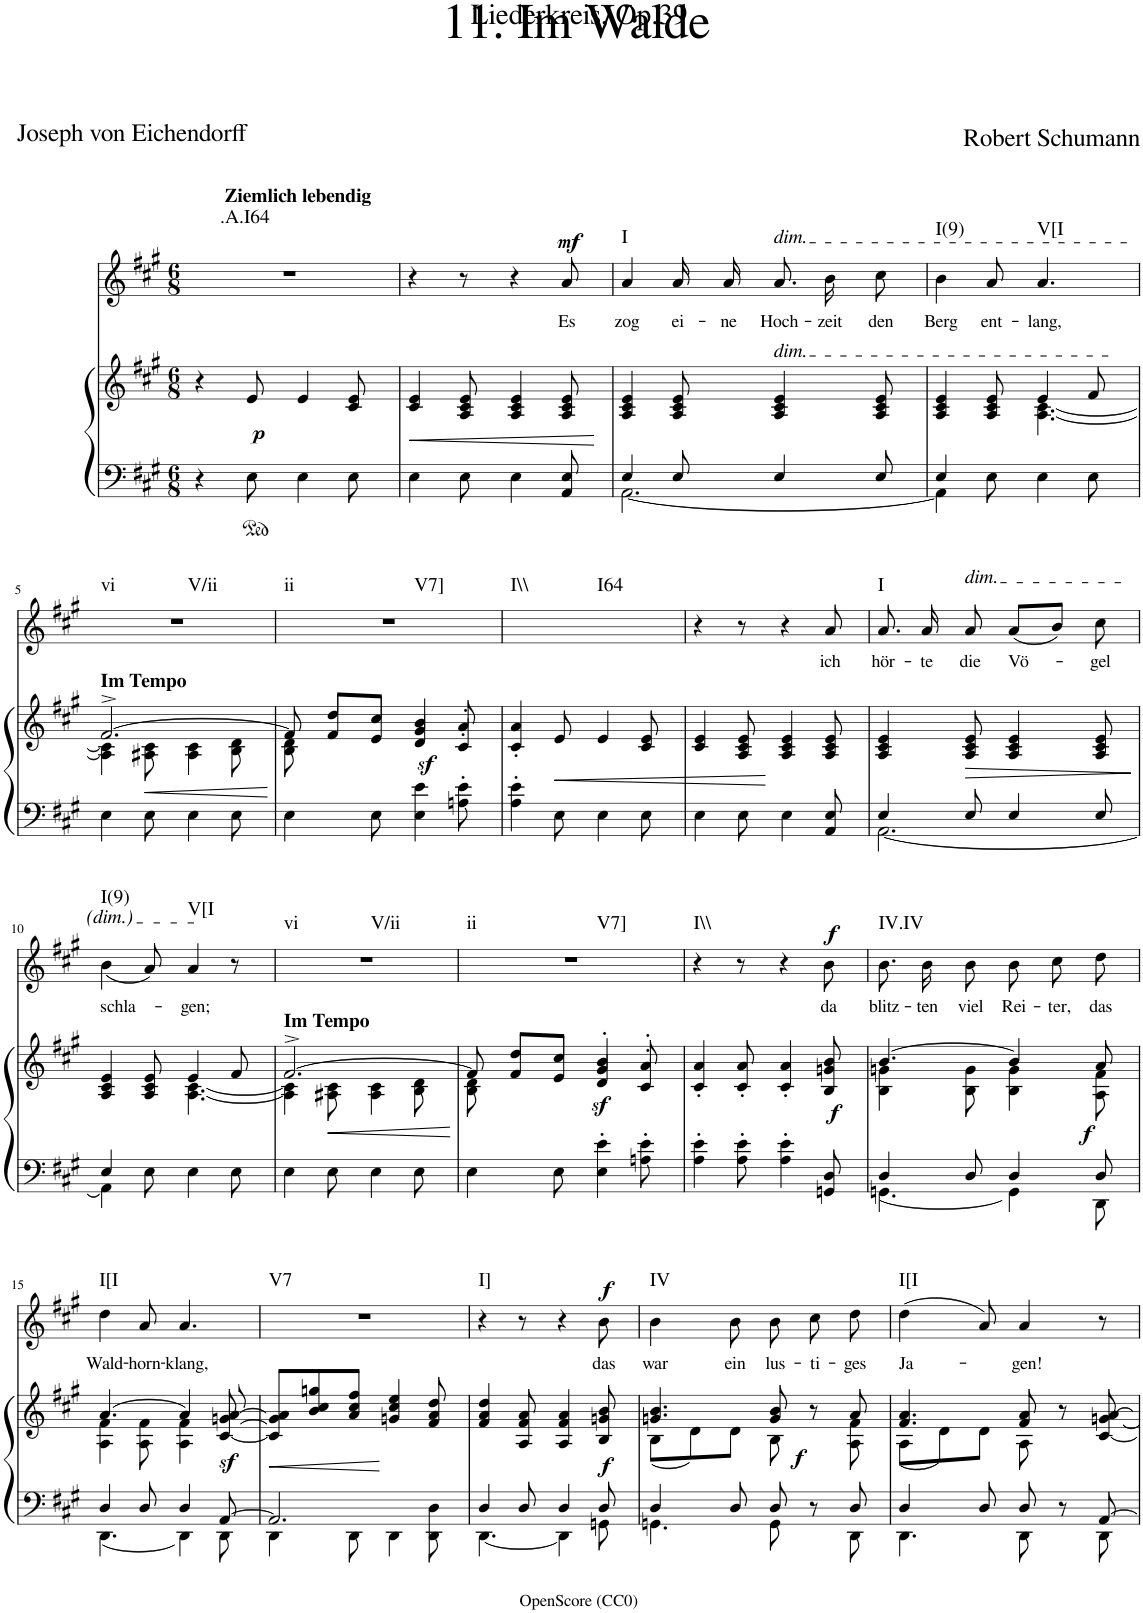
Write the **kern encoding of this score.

**kern	**kern	**dynam	**kern	**text	**dynam	**harte
*part2	*part2	*part2	*part1	*part1	*part1	*part1
*staff3	*staff2	*staff2/3	*staff1	*staff1	*staff1	*
*I"Piano	*	*	*I"Oboe	*	*	*
*I'Pno	*	*	*I'Ob	*	*	*
*clefF4	*clefG2	*	*clefG2	*	*	*
*k[f#c#g#]	*k[f#c#g#]	*	*k[f#c#g#]	*	*	*
*M6/8	*M6/8	*	*M6/8	*	*	*
=1	=1	=1	=1	=1	=1	=1
!	!	!	!LO:TX:a:B:t=Ziemlich lebendig	!	!	!LO:H:kt=.A.I64
4r	4r	.	2.r	.	.	N
!	!	!LO:DY:b	!	!	!	!
8E\	8e/	p	.	.	.	.
4E\	4e/	.	.	.	.	.
8E\	8c#/ 8e/	.	.	.	.	.
=2	=2	=2	=2	=2	=2	=2
!	!	!LO:HP:b	!	!	!	!
4E\	4c#/ 4e/	<	4r	.	.	.
8E\	8A/ 8c#/ 8e/	.	8r	.	.	.
4E\	4A/ 4c#/ 4e/	.	4r	.	.	.
!	!	!	!	!LO:LY:b	!LO:DY:a	!
8AA/ 8E/	8A/ 8c#/ 8e/	.	8a/	Es	mf	.
.	.	[	.	.	.	.
=3	=3	=3	=3	=3	=3	=3
*^	*	*	*	*	*	*
!	!	!	!	!	!LO:LY:b	!	!LO:H:kt=I
4E/	[2.AA\	4A/ 4c#/ 4e/	.	4a/	zog	.	N
!	!	!	!	!	!LO:LY:b	!	!
8E/	.	8A/ 8c#/ 8e/	.	16a/	ei-	.	.
!	!	!	!	!	!LO:LY:b	!	!
.	.	.	.	16a/	-ne	.	.
!	!	!	!	!LO:TX:a:i:t=dim.	!	!	!
!	!	!LO:TX:a:i:t=dim.	!	!	!	!	!
!	!	!	!	!	!LO:LY:b	!	!
4E/	.	4A/ 4c#/ 4e/	.	8.a/	Hoch-	.	.
!	!	!	!	!	!LO:LY:b	!	!
.	.	.	.	16b\	-zeit	.	.
!	!	!	!	!	!LO:LY:b	!	!
8E/	.	8A/ 8c#/ 8e/	.	8cc#\	den	.	.
=4	=4	=4	=4	=4	=4	=4	=4
*	*	*^	*	*	*	*	*
!	!	!	!	!	!	!LO:LY:b	!	!LO:H:kt=I(9)
4E/	4AA\]	4A/ 4c#/ 4e/	4.ryy	.	4b\	Berg	.	N
!	!	!	!	!	!	!LO:LY:b	!	!
8E\	2ryy	8A/ 8c#/ 8e/	.	.	8a/	ent-	.	.
!	!	!	!	!	!	!LO:LY:b	!	!LO:H:kt=V[I
4E\	.	4e/	[4.A\ [4.c#\	.	4.a/	-lang,	.	N
8E\	.	8f#/	.	.	.	.	.	.
*v	*v	*	*	*	*	*	*	*
!!LO:LB:g=z
=5	=5	=5	=5	=5	=5	=5	=5
!	!	!	!	!LO:TX:b:B:t=Im Tempo	!	!	!LO:H:n=1:kt=vi
!	!	!	!	!	!	!	!LO:H:n=2:kt=V/ii
4E\	[2.f#^/	4A\] 4c#\]	.	2.r	.	.	N N
!	!	!	!LO:HP:b	!	!	!	!
8E\	.	8A#X\ 8c#\	<	.	.	.	.
4E\	.	4A#\ 4c#\	.	.	.	.	.
8E\	.	8B\ 8d\	.	.	.	.	.
=6	=6	=6	=6	=6	=6	=6	=6
!	!	!	!	!	!	!	!LO:H:n=1:kt=ii
!	!	!	!	!	!	!	!LO:H:n=2:kt=V7]
4E\	8f#/]	8B\ 8d\	.	2.r	.	.	N N
.	8dd/L	8f#/L	.	.	.	.	.
8E\	8cc#/J	8e/J	.	.	.	.	.
!	!	!	!LO:DY:b	!	!	!	!
4E\ 4e\	4g#/ 4b/	4d/	sf	.	.	.	.
8An\' 8e\'	8a'</	8c#'/	.	.	.	.	.
=7	=7	=7	=7	=7	=7	=7	=7
!	!	!	!	!	!	!	!LO:H:n=1:kt=I\\
!	!	!	!	!	!	!	!LO:H:n=2:kt=I64
*	*v	*v	*	*	*	*	*
4A\' 4e\'	4c#/' 4a/'	.	2.ryy	.	.	N N
!	!	!LO:HP:b	!	!	!	!
8E\	8e/	<	.	.	.	.
4E\	4e/	.	.	.	.	.
8E\	8c#/ 8e/	.	.	.	.	.
=8	=8	=8	=8	=8	=8	=8
4E\	4c#/ 4e/	.	4r	.	.	.
8E\	8A/ 8c#/ 8e/	.	8r	.	.	.
4E\	4A/ 4c#/ 4e/	[	4r	.	.	.
!	!	!	!	!LO:LY:b	!	!
8AA/ 8E/	8A/ 8c#/ 8e/	.	8a/	ich	.	.
=9	=9	=9	=9	=9	=9	=9
*^	*	*	*	*	*	*
!	!	!	!	!	!LO:LY:b	!	!LO:H:kt=I
4E/	[2.AA\	4A/ 4c#/ 4e/	.	8.a/	hör-	.	N
!	!	!	!	!	!LO:LY:b	!	!
.	.	.	.	16a/	-te	.	.
!	!	!	!	!LO:TX:a:i:t=dim.	!	!	!
!	!	!	!LO:HP:b	!	!LO:LY:b	!	!
8E/	.	8A/ 8c#/ 8e/	>	8a/	die	.	.
!	!	!	!	!	!LO:LY:b	!	!
4E/	.	4A/ 4c#/ 4e/	.	(8a/L	Vö-	.	.
.	.	.	.	8b/J)	.	.	.
!	!	!	!	!	!LO:LY:b	!	!
8E/	.	8A/ 8c#/ 8e/	.	8cc#\	-gel	.	.
*v	*v	*	*	*	*	*	*
.	.	[	.	.	.	.
!!LO:LB:g=z
=10	=10	=10	=10	=10	=10	=10
*^	*^	*	*	*	*	*
!	!	!	!	!	!	!LO:LY:b	!	!LO:H:kt=I(9)
4E/	4AA\]	4A/ 4c#/ 4e/	4.ryy	.	(<4b\	schla-	.	N
8E\	2ryy	8A/ 8c#/ 8e/	.	.	8a/)	.	.	.
!	!	!	!	!	!	!LO:LY:b	!	!LO:H:kt=V[I
4E\	.	4e/	[4.A\ [4.c#\	.	4a/	-gen;	.	N
8E\	.	8f#/	.	.	8r	.	.	.
*v	*v	*	*	*	*	*	*	*
=11	=11	=11	=11	=11	=11	=11	=11
!	!	!	!	!LO:TX:b:B:t=Im Tempo	!	!	!LO:H:n=1:kt=vi
!	!	!	!	!	!	!	!LO:H:n=2:kt=V/ii
4E\	[2.f#^/	4A\] 4c#\]	.	2.r	.	.	N N
!	!	!	!LO:HP:b	!	!	!	!
8E\	.	8A#X\ 8c#\	<	.	.	.	.
4E\	.	4A#\ 4c#\	.	.	.	.	.
8E\	.	8B\ 8d\	.	.	.	.	.
*	*v	*v	*	*	*	*	*
.	.	]	.	.	.	.
=12	=12	=12	=12	=12	=12	=12
*	*^	*	*	*	*	*
!	!	!	!	!	!	!	!LO:H:n=1:kt=ii
!	!	!	!	!	!	!	!LO:H:n=2:kt=V7]
4E\	8f#/]	8B\ 8d\	.	2.r	.	.	N N
.	8dd/L	8f#/L	.	.	.	.	.
8E\	8cc#/J	8e/J	.	.	.	.	.
!	!	!	!LO:DY:b	!	!	!	!
4E\' 4e\'	4g#/' 4b/'	4d/	sf	.	.	.	.
8An\' 8e\'	8a'/	8c#'/	.	.	.	.	.
=13	=13	=13	=13	=13	=13	=13	=13
!	!	!	!	!	!	!	!LO:H:kt=I\\
*	*v	*v	*	*	*	*	*
4A\' 4e\'	4c#/' 4a/'	.	4r	.	.	N
8A\' 8e\'	8c#/' 8a/'	.	8r	.	.	.
4A\' 4e\'	4c#/' 4a/'	.	4r	.	.	.
!	!	!LO:DY:b	!	!LO:LY:b	!LO:DY:a	!
8GGn/ 8D/	8B/ 8gn/ 8b/	f	8b\	da	f	.
=14	=14	=14	=14	=14	=14	=14
*^	*^	*	*	*	*	*
!	!	!	!	!	!	!LO:LY:b	!	!LO:H:kt=IV.IV
4D/	[4.GGn\	[4.b/	4B\ 4gn\	.	8.b\	blitz-	.	N
!	!	!	!	!	!	!LO:LY:b	!	!
.	.	.	.	.	16b\	-ten	.	.
!	!	!	!	!	!	!LO:LY:b	!	!
8D/	.	.	8B\ 8g\	.	8b\	viel	.	.
!	!	!	!	!	!	!LO:LY:b	!	!
4D/	4GG\]	4b/]	4B\ 4g\	.	8b\	Rei-	.	.
!	!	!	!	!	!	!LO:LY:b	!	!
.	.	.	.	.	8cc#\	-ter,	.	.
!	!	!	!	!LO:DY:a=2	!	!LO:LY:b	!	!
8D/	8DD\	8a/	8A\ 8f#\	f	8dd\	das	.	.
!!LO:LB:g=z
=15	=15	=15	=15	=15	=15	=15	=15	=15
!	!	!	!	!	!	!LO:LY:b	!	!LO:H:kt=I[I
4D/	[4.DD\	[4.a/	4A\ 4f#\	.	4dd\	Wald-	.	N
!	!	!	!	!	!	!LO:LY:b	!	!
8D/	.	.	8A\ 8f#\	.	8a/	-horn-	.	.
!	!	!	!	!	!	!LO:LY:b	!	!
4D/	4DD\]	4a/]	4A\ 4f#\	.	4.a/	-klang,	.	.
!	!	!	!	!LO:DY:b	!	!	!	!
[8AA/	8DD\	[8a/	[<8c#/ [8gn/	sf	.	.	.	.
=16	=16	=16	=16	=16	=16	=16	=16	=16
!	!	!	!	!	!	!	!	!LO:H:kt=V7
*	*	*v	*v	*	*	*	*	*
2.AA/]	4DD\	8c#/] 8g/] 8a/]L	.	2.r	.	.	N
.	.	8b/ 8cc#/ 8ggn/	.	.	.	.	.
.	8DD\	8a/ 8cc#/ 8ff#/J	.	.	.	.	.
.	4DD\	4gn/ 4cc#/ 4ee/	[	.	.	.	.
.	8DD\ 8D\	8f#/ 8a/ 8dd/	.	.	.	.	.
=17	=17	=17	=17	=17	=17	=17	=17
!	!	!	!	!	!	!	!LO:H:kt=I]
4D/	[4.DD\	4f#/ 4a/ 4dd/	.	4r	.	.	N
8D/	.	8A/ 8f#/ 8a/	.	8r	.	.	.
4D/	4DD\]	4A/ 4f#/ 4a/	.	4r	.	.	.
!	!	!	!LO:DY:a=2	!	!LO:LY:b	!LO:DY:a	!
8D/	8GGn\	8B/ 8gn/ 8b/	f	8b\	das	f	.
=18	=18	=18	=18	=18	=18	=18	=18
*	*	*^	*	*	*	*	*
!	!	!	!	!LO:DY:a=2	!	!LO:LY:b	!	!LO:H:kt=IV
4D/	4.GGn\	4.gn/ 4.b/	(8B\L	f	4b\	war	.	N
.	.	.	8d\)	.	.	.	.	.
!	!	!	!	!	!	!LO:LY:b	!	!
8D/	.	.	8d\J	.	8b\	ein	.	.
!	!	!	!	!	!	!LO:LY:b	!	!
8D/	8GG\L	8g/ 8b/	8B\	.	8b\	lus-	.	.
!	!	!	!	!	!	!LO:LY:b	!	!
8r	8ryy	8r	8ryy	.	8cc#\	-ti-	.	.
!	!	!	!	!	!	!LO:LY:b	!	!
8D/	8DD\J	8a/	8A\ 8f#\	.	8dd\	-ges	.	.
=19	=19	=19	=19	=19	=19	=19	=19	=19
!	!	!	!	!	!	!LO:LY:b	!	!LO:H:kt=I[I
4D/	4.DD\	4.f#/ 4.a/	(8A\L	.	(4dd\	Ja-	.	N
.	.	.	8d\)	.	.	.	.	.
8D/	.	.	8d\J	.	8a/)	.	.	.
!	!	!	!	!	!	!LO:LY:b	!	!
8D/	8DD\L	8f#/ 8a/	8A\	.	4a/	-gen!	.	.
8r	8ryy	8r	4ryy	.	.	.	.	.
[8AA/	8DD\J	[<8c#/ [8gn/ [8a/	.	.	8r	.	.	.
*v	*v	*	*	*	*	*	*	*
*	*v	*v	*	*	*	*	*
=	=	=	=	=	=	=
*-	*-	*-	*-	*-	*-	*-
